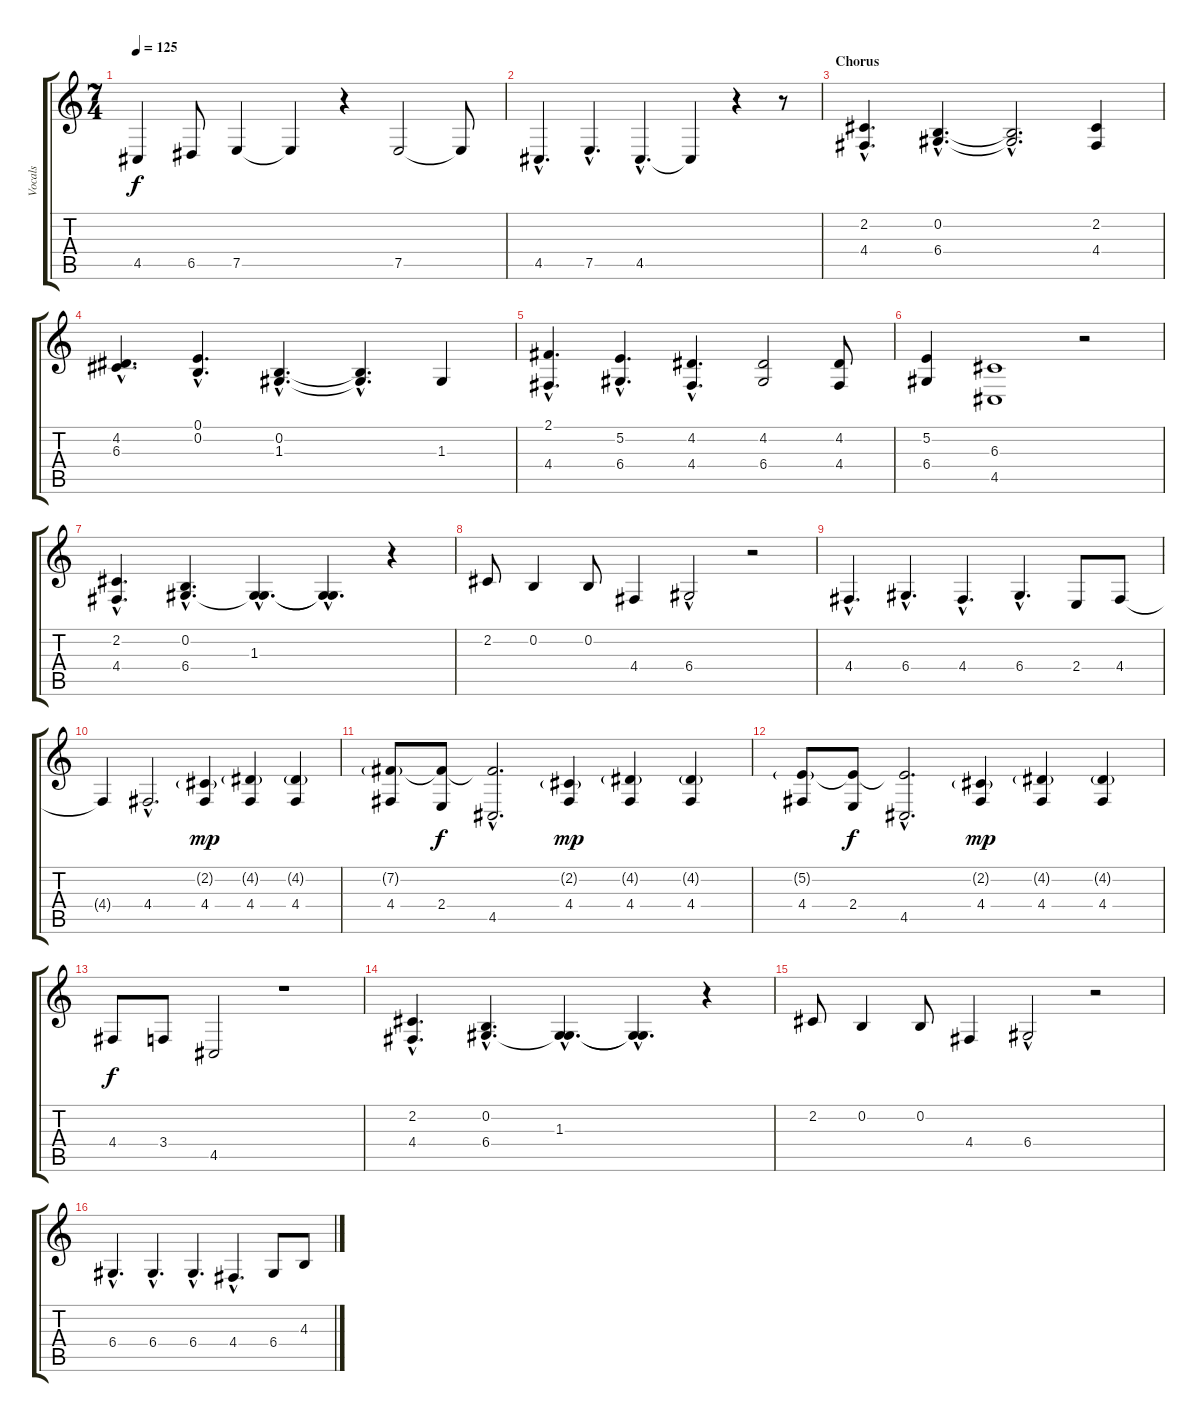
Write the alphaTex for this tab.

\track ("Vocals" "Vocals") {instrument tangoaccordion}
\staff {score tabs}
\tuning (E4 B3 G3 D3 A2 E2) {hide}
\ts (7 4)
\tempo 125
\clef g2
\ks c
4.5.4{dy f} 6.5.8 7.5.4 7.5{t}.4 r.4 7.5.2 7.5{t}.8 |
4.5{hac}.4{d} 7.5{hac}.4{d} 4.5{hac}.4{d} 4.5{t}.4 r.4 r.8 |
\section ("" "Chorus")
(2.2{hac} 4.4{hac}).4{d volume 13} (0.2{hac} 6.4{hac}).4{d} (0.2{hac t} 6.4{hac t}).2{d} (2.2 4.4).4 |
(4.2{hac} 6.3{hac}).4{d} (0.1{hac} 0.2{hac}).4{d} (0.2{hac} 1.3{hac}).4{d} (0.2{hac t} 1.3{hac t}).4{d} 1.3.4 |
(2.1{hac} 4.4{hac}).4{d} (5.2{hac} 6.4{hac}).4{d} (4.2{hac} 4.4{hac}).4{d} (4.2 6.4).2 (4.2 4.4).8 |
(5.2 6.4).4 (6.3 4.5).1 r.2 |
(2.2{hac} 4.4{hac}).4{d} (0.2{hac} 6.4{hac}).4{d} (1.3{hac} 6.4{hac t}).4{d} (1.3{hac t} 6.4{hac t}).4{d} r.4 |
2.2.8 0.2.4 0.2.8 4.4.4 6.4{hac}.2 r.2 |
4.4{hac}.4{d} 6.4{hac}.4{d} 4.4{hac}.4{d} 6.4{hac}.4{d} 2.4.8 4.4.8 |
4.4{t}.4 4.4{hac}.2{d} (2.2{g} 4.4).4{dy mp} (4.2{g} 4.4).4 (4.2{g} 4.4).4 |
(7.2{g} 4.4).8 (7.2{t} 2.4).8{dy f} (7.2{hac t} 4.5{hac}).2{d} (2.2{g} 4.4).4{dy mp} (4.2{g} 4.4).4 (4.2{g} 4.4).4 |
(5.2{g} 4.4).8 (5.2{t} 2.4).8{dy f} (5.2{hac t} 4.5{hac}).2{d} (2.2{g} 4.4).4{dy mp} (4.2{g} 4.4).4 (4.2{g} 4.4).4 |
4.4.8{dy f} 3.4.8 4.5.2 r.1 |
(2.2{hac} 4.4{hac}).4{d} (0.2{hac} 6.4{hac}).4{d} (1.3{hac} 6.4{hac t}).4{d} (1.3{hac t} 6.4{hac t}).4{d} r.4 |
2.2.8 0.2.4 0.2.8 4.4.4 6.4{hac}.2 r.2 |
6.4{hac}.4{d} 6.4{hac}.4{d} 6.4{hac}.4{d} 4.4{hac}.4{d} 6.4.8 4.3.8
